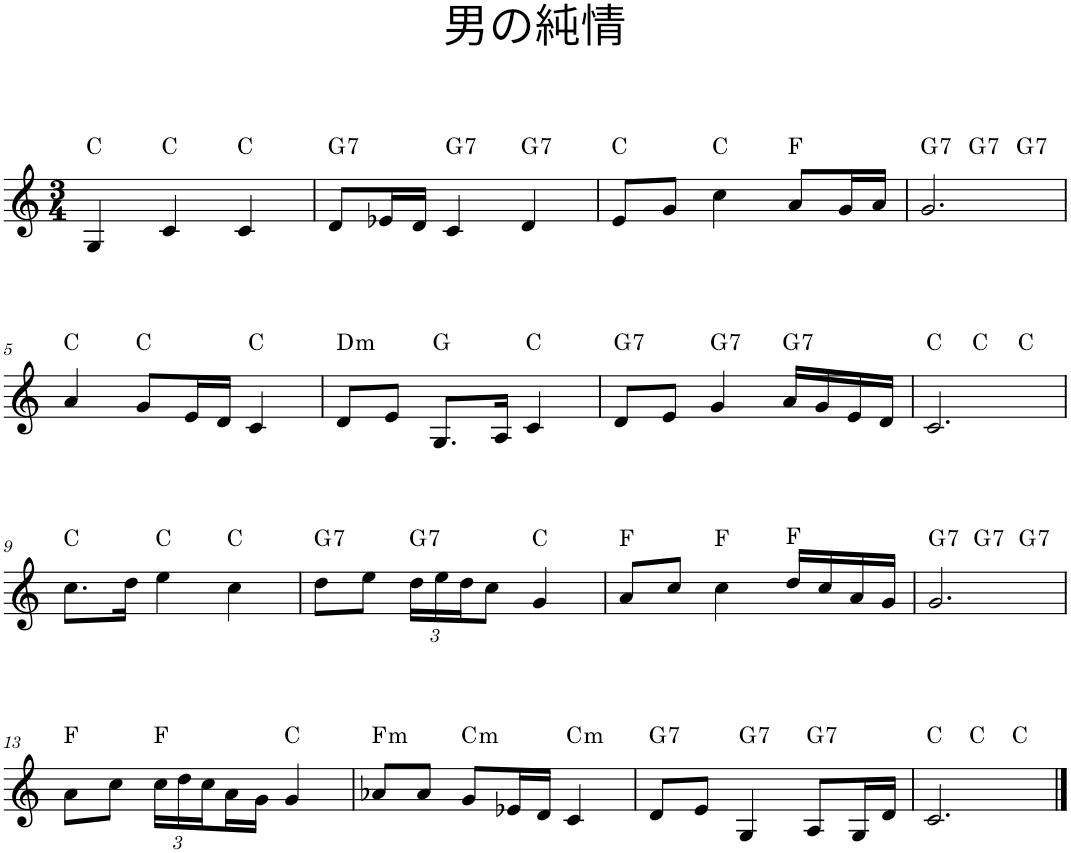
**kern	**harte
*part1	*part1
*staff1	*
*I"Piano	*
*I'Pno.	*
*clefG2	*
*k[]	*
*M3/4	*
=1	=1
4G/	C:maj
4c/	C:maj
4c/	C:maj
=2	=2
!	!LO:H:kt=7
8d/L	G:7
16e-X/L	.
16d/JJ	.
!	!LO:H:kt=7
4c/	G:7
!	!LO:H:kt=7
4d/	G:7
=3	=3
8e/L	C:maj
8g/J	.
4cc\	C:maj
8a/L	F:maj
16g/L	.
16a/JJ	.
=4	=4
!	!LO:H:kt=7
*^	*
*	*^	*
2.g/	4ryy	2ryy	G:7
!	!	!	!LO:H:kt=7
.	2ryy	.	G:7
!	!	!	!LO:H:kt=7
.	.	4ryy	G:7
*v	*v	*v	*
!!LO:LB:g=z
=5	=5
4a/	C:maj
8g/L	C:maj
16e/L	.
16d/JJ	.
4c/	C:maj
=6	=6
!	!LO:H:kt=m
8d/L	D:min
8e/J	.
8.G/L	G:maj
16A/Jk	.
4c/	C:maj
=7	=7
!	!LO:H:kt=7
8d/L	G:7
8e/J	.
!	!LO:H:kt=7
4g/	G:7
!	!LO:H:kt=7
16a/LL	G:7
16g/	.
16e/	.
16d/JJ	.
=8	=8
*^	*
*	*^	*
2.c/	4ryy	2ryy	C:maj
.	2ryy	.	C:maj
.	.	4ryy	C:maj
*v	*v	*v	*
!!LO:LB:g=z
=9	=9
8.cc\L	C:maj
16dd\Jk	.
4ee\	C:maj
4cc\	C:maj
=10	=10
!	!LO:H:kt=7
8dd\L	G:7
8ee\J	.
*Xbrackettup	*
!	!LO:H:kt=7
24dd\LL	G:7
24ee\	.
24dd\J	.
8cc\J	.
4g/	C:maj
=11	=11
8a/L	F:maj
8cc/J	.
4cc\	F:maj
16dd/LL	F:maj
16cc/	.
16a/	.
16g/JJ	.
=12	=12
!	!LO:H:kt=7
*^	*
*	*^	*
2.g/	4ryy	2ryy	G:7
!	!	!	!LO:H:kt=7
.	2ryy	.	G:7
!	!	!	!LO:H:kt=7
.	.	4ryy	G:7
*v	*v	*v	*
!!LO:LB:g=z
=13	=13
8a\L	F:maj
8cc\J	.
24cc\LL	F:maj
24dd\	.
24cc\	.
16a\	.
16g\JJ	.
4g/	C:maj
=14	=14
!	!LO:H:kt=m
8a-X/L	F:min
8a-/J	.
!	!LO:H:kt=m
8g/L	C:min
16e-X/L	.
16d/JJ	.
!	!LO:H:kt=m
4c/	C:min
=15	=15
!	!LO:H:kt=7
8d/L	G:7
8e/J	.
!	!LO:H:kt=7
4G/	G:7
!	!LO:H:kt=7
8A/L	G:7
16G/L	.
16d/JJ	.
=16	=16
*^	*
*	*^	*
2.c/	4ryy	2ryy	C:maj
.	2ryy	.	C:maj
.	.	4ryy	C:maj
*v	*v	*v	*
==	==
*-	*-
